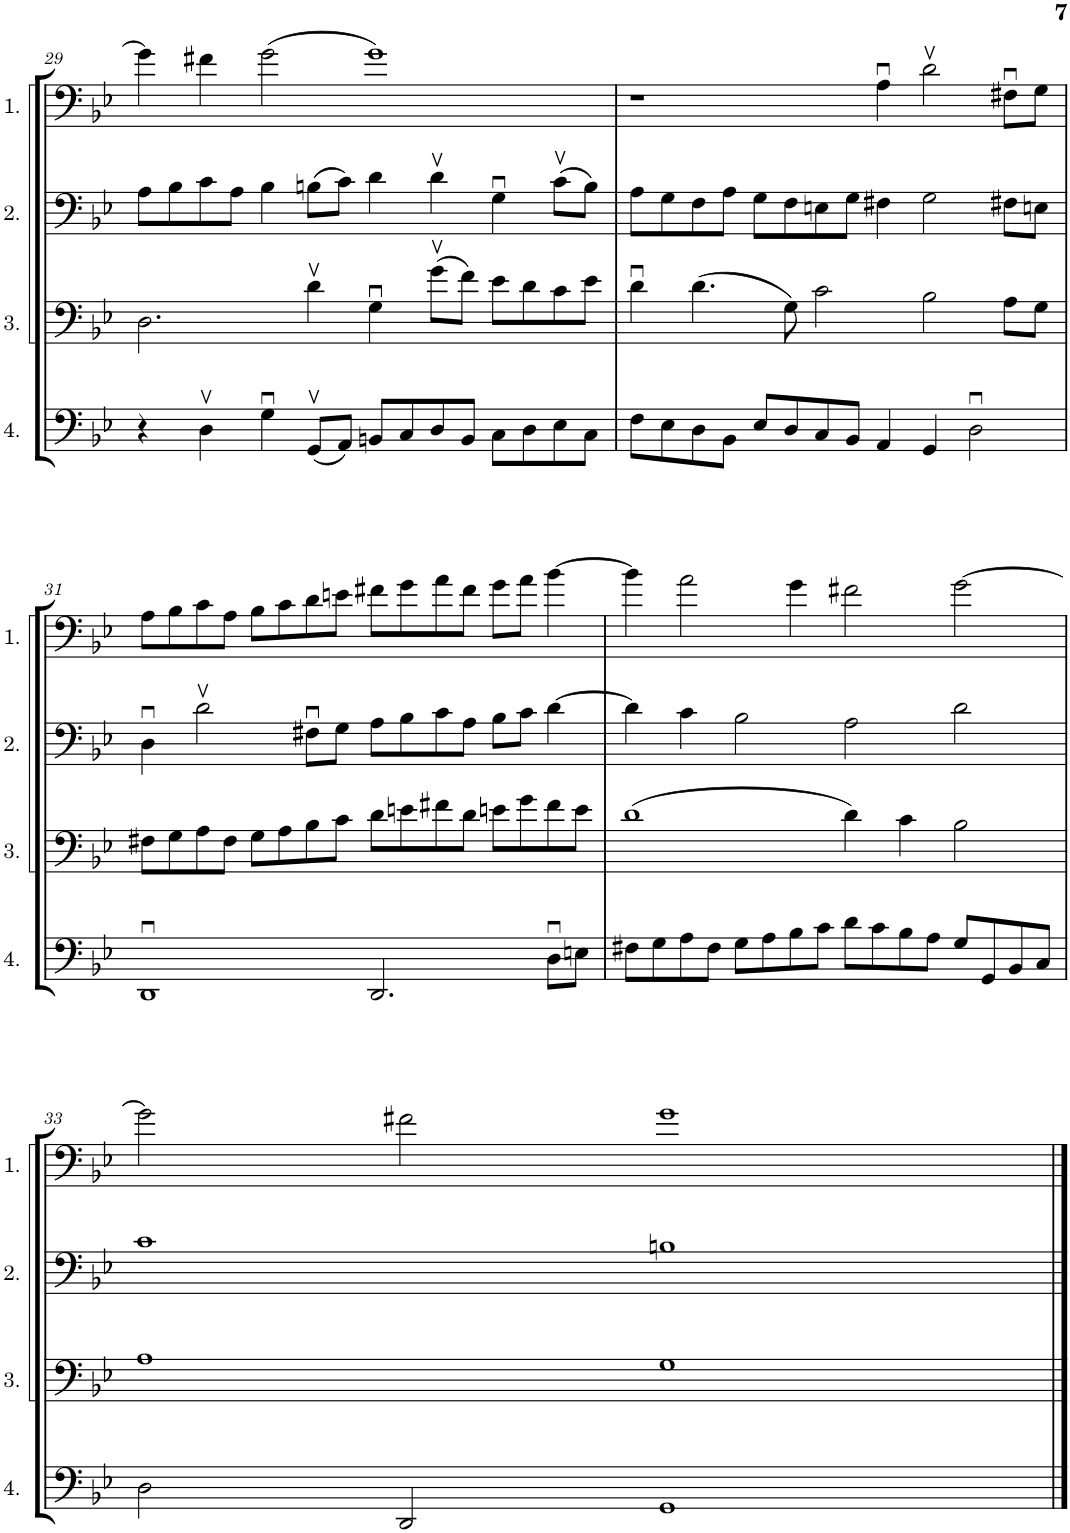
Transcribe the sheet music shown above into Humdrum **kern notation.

**kern	**kern	**kern	**kern
*part4	*part3	*part2	*part1
*staff4	*staff3	*staff2	*staff1
*I"Cello 4	*I"Cello 3	*I"Cello 2	*I"Cello 1
!!LO:PB:g=z
*clefF4	*clefF4	*clefF4	*clefF4
*k[b-e-]	*k[b-e-]	*k[b-e-]	*k[b-e-]
*M4/2	*M4/2	*M4/2	*M4/2
=29	=29	=29	=29
4r	2.D\	8A\L	4g\]
.	.	8B-\	.
4Dv\	.	8c\	4f#X\
.	.	8A\J	.
4Gu\	.	4B-\	(2g\
(8GGv/L	4dv\	(8Bn\L	.
8AA/J)	.	8c\J)	.
8BBn/L	4Gu\	4d\	1g)
8C/	.	.	.
8D/	(8gv\L	4dv\	.
8BB/J	8f\J)	.	.
8C\L	8e-\L	4Gu\	.
8D\	8d\	.	.
8E-\	8c\	(8cv\L	.
8C\J	8e-\J	8B\J)	.
=30	=30	=30	=30
8F\L	4du\	8A\L	1r
8E-\	.	8G\	.
8D\	(4.d\	8F\	.
8BB-\J	.	8A\J	.
8E-/L	.	8G\L	.
8D/	8G\)	8F\	.
8C/	2c\	8En\	.
8BB-/J	.	8G\J	.
4AA/	.	4F#X\	4Au\
4GG/	2B-\	2G\	2dv\
2Du\	.	.	.
.	8A\L	8F#X\L	8F#Xu\L
.	8G\J	8En\J	8G\J
!!LO:LB:g=z
=31	=31	=31	=31
1DDu	8F#X\L	4Du\	8A\L
.	8G\	.	8B-\
.	8A\	2dv\	8c\
.	8F#\J	.	8A\J
.	8G\L	.	8B-\L
.	8A\	.	8c\
.	8B-\	8F#Xu\L	8d\
.	8c\J	8G\J	8en\J
2.DD/	8d\L	8A\L	8f#X\L
.	8en\	8B-\	8g\
.	8f#X\	8c\	8a\
.	8d\J	8A\J	8f#\J
.	8en\L	8B-\L	8g\L
.	8g\	8c\J	8a\J
8Du\L	8f#\	[4d\	[4b-\
8En\J	8e\J	.	.
=32	=32	=32	=32
8F#X\L	(1d	4d\]	4b-\]
8G\	.	.	.
8A\	.	4c\	2a\
8F#\J	.	.	.
8G\L	.	2B-\	.
8A\	.	.	.
8B-\	.	.	4g\
8c\J	.	.	.
8d\L	4d\)	2A\	2f#X\
8c\	.	.	.
8B-\	4c\	.	.
8A\J	.	.	.
8G/L	2B-\	2d\	[2g\
8GG/	.	.	.
8BB-/	.	.	.
8C/J	.	.	.
!!LO:LB:g=z
=33	=33	=33	=33
2D\	1A	1c	2g\]
2DD/	.	.	2f#X\
1GG	1G	1Bn	1g
==	==	==	==
*-	*-	*-	*-
